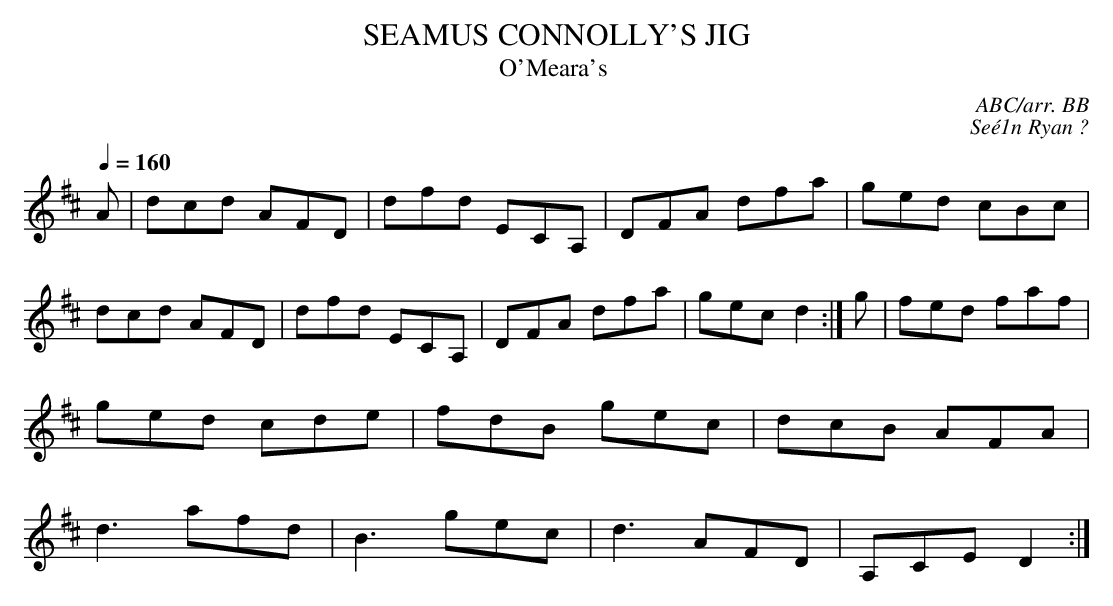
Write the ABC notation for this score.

X:1
T:SEAMUS CONNOLLY'S JIG\
T:O'Meara's \
C:ABC/arr. BB\
C:Se\'e1n Ryan ?\
included in the book (cf. "Twilight in Portroe", actually "The Dawn")\
because the editor(s) didn't know any better.\
Q:1/4=160\
L:1/8\
M:6/8\
K:D\
A|dcd AFD|dfd ECA,|DFA dfa|ged cBc|\
dcd AFD|dfd ECA,|DFA dfa|gec d2:|\
g|fed faf|ged cde|fdB gec|dcB AFA|\
d3 afd|B3 gec|d3 AFD|A,CE D2:|\
\
\
